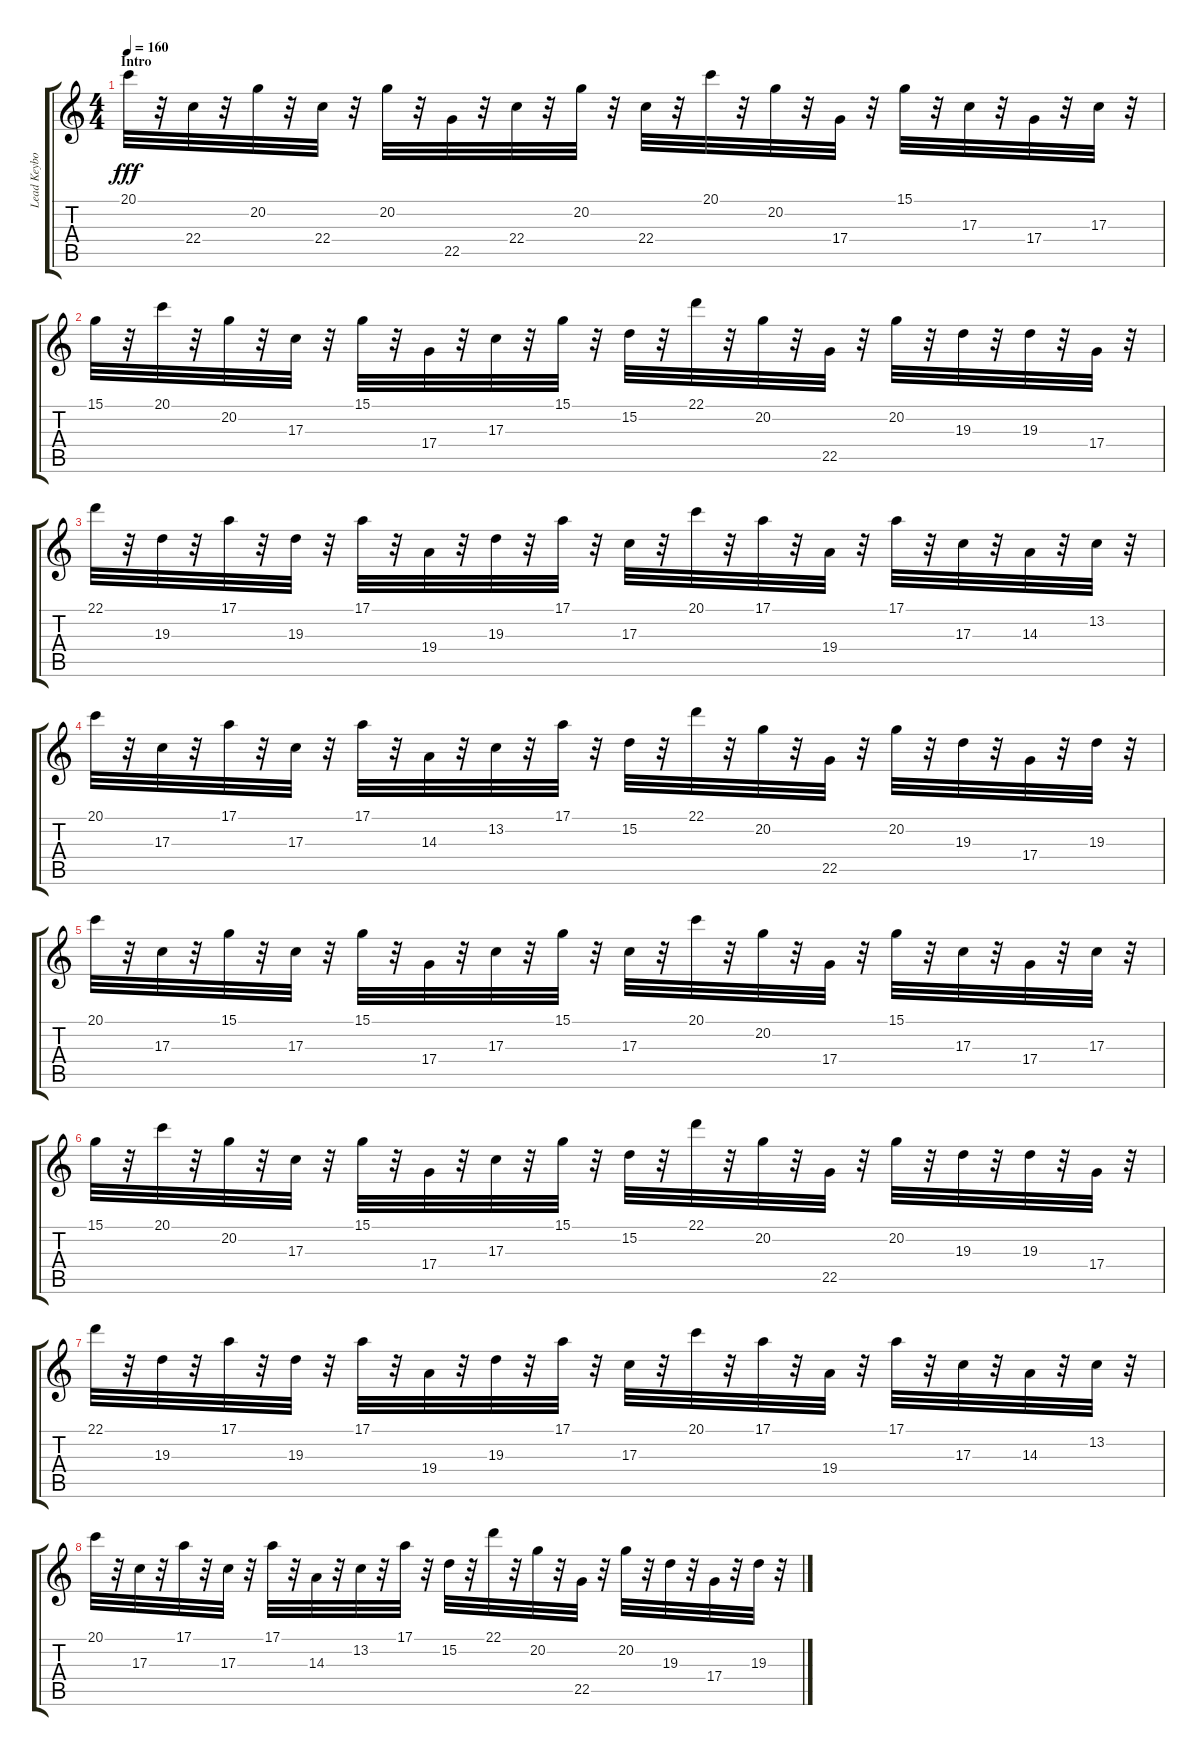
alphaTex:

\track ("Lead Keyboard Melody" "Lead Keybo") {instrument harpsichord}
\staff {score tabs}
\tuning (E4 B3 G3 D3 A2 E2) {hide}
\ts (4 4)
\section ("" "Intro")
\tempo 160
\clef g2
\ks c
20.1.32{dy fff instrument harpsichord} r.32 22.4.32 r.32 20.2.32 r.32 22.4.32 r.32 20.2.32 r.32 22.5.32 r.32 22.4.32 r.32 20.2.32 r.32 22.4.32 r.32 20.1.32 r.32 20.2.32 r.32 17.4.32 r.32 15.1.32 r.32 17.3.32 r.32 17.4.32 r.32 17.3.32 r.32 |
15.1.32 r.32 20.1.32 r.32 20.2.32 r.32 17.3.32 r.32 15.1.32 r.32 17.4.32 r.32 17.3.32 r.32 15.1.32 r.32 15.2.32 r.32 22.1.32 r.32 20.2.32 r.32 22.5.32 r.32 20.2.32 r.32 19.3.32 r.32 19.3.32 r.32 17.4.32 r.32 |
22.1.32 r.32 19.3.32 r.32 17.1.32 r.32 19.3.32 r.32 17.1.32 r.32 19.4.32 r.32 19.3.32 r.32 17.1.32 r.32 17.3.32 r.32 20.1.32 r.32 17.1.32 r.32 19.4.32 r.32 17.1.32 r.32 17.3.32 r.32 14.3.32 r.32 13.2.32 r.32 |
20.1.32 r.32 17.3.32 r.32 17.1.32 r.32 17.3.32 r.32 17.1.32 r.32 14.3.32 r.32 13.2.32 r.32 17.1.32 r.32 15.2.32 r.32 22.1.32 r.32 20.2.32 r.32 22.5.32 r.32 20.2.32 r.32 19.3.32 r.32 17.4.32 r.32 19.3.32 r.32 |
20.1.32 r.32 17.3.32 r.32 15.1.32 r.32 17.3.32 r.32 15.1.32 r.32 17.4.32 r.32 17.3.32 r.32 15.1.32 r.32 17.3.32 r.32 20.1.32 r.32 20.2.32 r.32 17.4.32 r.32 15.1.32 r.32 17.3.32 r.32 17.4.32 r.32 17.3.32 r.32 |
15.1.32 r.32 20.1.32 r.32 20.2.32 r.32 17.3.32 r.32 15.1.32 r.32 17.4.32 r.32 17.3.32 r.32 15.1.32 r.32 15.2.32 r.32 22.1.32 r.32 20.2.32 r.32 22.5.32 r.32 20.2.32 r.32 19.3.32 r.32 19.3.32 r.32 17.4.32 r.32 |
22.1.32 r.32 19.3.32 r.32 17.1.32 r.32 19.3.32 r.32 17.1.32 r.32 19.4.32 r.32 19.3.32 r.32 17.1.32 r.32 17.3.32 r.32 20.1.32 r.32 17.1.32 r.32 19.4.32 r.32 17.1.32 r.32 17.3.32 r.32 14.3.32 r.32 13.2.32 r.32 |
20.1.32 r.32 17.3.32 r.32 17.1.32 r.32 17.3.32 r.32 17.1.32 r.32 14.3.32 r.32 13.2.32 r.32 17.1.32 r.32 15.2.32 r.32 22.1.32 r.32 20.2.32 r.32 22.5.32 r.32 20.2.32 r.32 19.3.32 r.32 17.4.32 r.32 19.3.32 r.32
